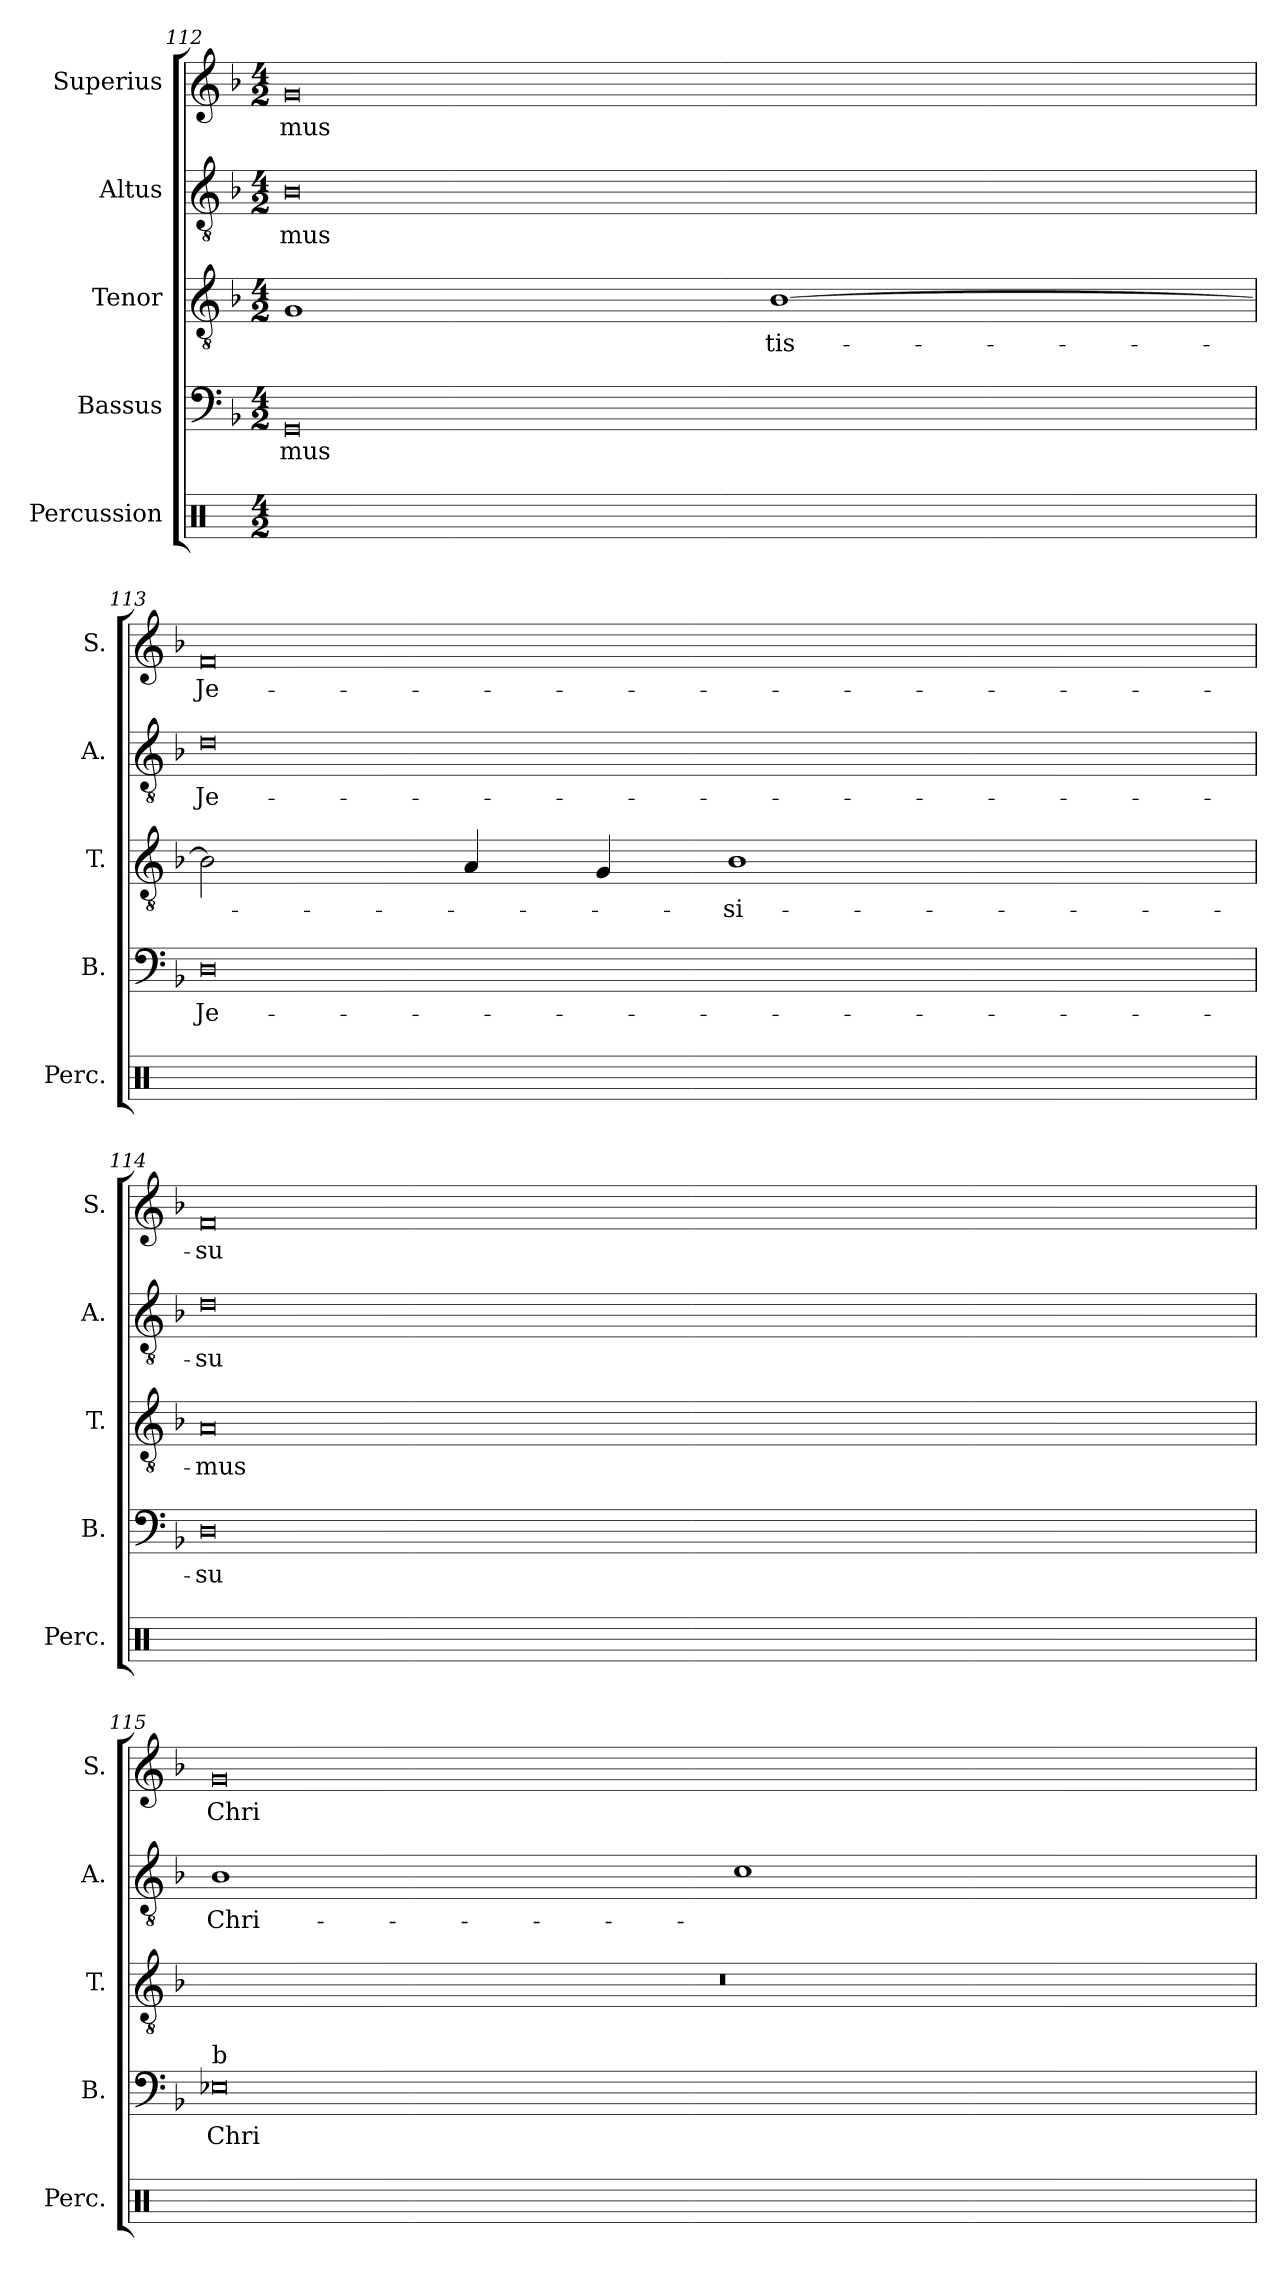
**kern	**kern	**text	**kern	**text	**kern	**text	**kern	**text
*part5	*part4	*part4	*part3	*part3	*part2	*part2	*part1	*part1
*staff5	*staff4	*staff4	*staff3	*staff3	*staff2	*staff2	*staff1	*staff1
*I"Percussion	*I"Bassus	*	*I"Tenor	*	*I"Altus	*	*I"Superius	*
*I'Perc.	*I'B.	*	*I'T.	*	*I'A.	*	*I'S.	*
!!LO:LB:g=z
*clefX	*clefF4	*	*clefGv2	*	*clefGv2	*	*clefG2	*
*	*	*	*ITrd7c12	*	*ITrd7c12	*	*	*
*k[]	*k[b-]	*	*k[b-]	*	*k[b-]	*	*k[b-]	*
*C:	*F:	*	*F:	*	*F:	*	*F:	*
*M4/2	*M4/2	*	*M4/2	*	*M4/2	*	*M4/2	*
=112	=112	=112	=112	=112	=112	=112	=112	=112
!	!	!LO:LY:b:color=#000000	!	!	!	!	!	!
!	!	!	!	!	!	!LO:LY:b:color=#000000	!	!
!	!	!	!	!	!	!	!	!LO:LY:b:color=#000000
16Rei/LLyy	0GGi	-mus	1GGi	.	0BB-i	-mus	0gi	-mus
16Rei/yy	.	.	.	.	.	.	.	.
16Rei/yy	.	.	.	.	.	.	.	.
16Rei/JJyy	.	.	.	.	.	.	.	.
16Rei/LLyy	.	.	.	.	.	.	.	.
16Rei/yy	.	.	.	.	.	.	.	.
16Rei/yy	.	.	.	.	.	.	.	.
16Rei/JJyy	.	.	.	.	.	.	.	.
16Rei/LLyy	.	.	.	.	.	.	.	.
16Rei/yy	.	.	.	.	.	.	.	.
16Rei/yy	.	.	.	.	.	.	.	.
16Rei/JJyy	.	.	.	.	.	.	.	.
16Rei/LLyy	.	.	.	.	.	.	.	.
16Rei/yy	.	.	.	.	.	.	.	.
16Rei/yy	.	.	.	.	.	.	.	.
16Rei/JJyy	.	.	.	.	.	.	.	.
!	!	!	!	!LO:LY:b:color=#000000	!	!	!	!
16Rei/LLyy	.	.	[>1BB-i	-tis-	.	.	.	.
16Rei/yy	.	.	.	.	.	.	.	.
16Rei/yy	.	.	.	.	.	.	.	.
16Rei/JJyy	.	.	.	.	.	.	.	.
16Rei/LLyy	.	.	.	.	.	.	.	.
16Rei/yy	.	.	.	.	.	.	.	.
16Rei/yy	.	.	.	.	.	.	.	.
16Rei/JJyy	.	.	.	.	.	.	.	.
16Rei/LLyy	.	.	.	.	.	.	.	.
16Rei/yy	.	.	.	.	.	.	.	.
16Rei/yy	.	.	.	.	.	.	.	.
16Rei/JJyy	.	.	.	.	.	.	.	.
16Rei/LLyy	.	.	.	.	.	.	.	.
16Rei/yy	.	.	.	.	.	.	.	.
16Rei/yy	.	.	.	.	.	.	.	.
16Rei/JJyy	.	.	.	.	.	.	.	.
=113	=113	=113	=113	=113	=113	=113	=113	=113
!	!	!LO:LY:b:color=#000000	!	!	!	!	!	!
!	!	!	!	!	!	!LO:LY:b:color=#000000	!	!
!	!	!	!	!	!	!	!	!LO:LY:b:color=#000000
16Rei/LLyy	0Di	Je-	2BB-i\]	.	0Di	Je-	0fi	Je-
16Rei/yy	.	.	.	.	.	.	.	.
16Rei/yy	.	.	.	.	.	.	.	.
16Rei/JJyy	.	.	.	.	.	.	.	.
16Rei/LLyy	.	.	.	.	.	.	.	.
16Rei/yy	.	.	.	.	.	.	.	.
16Rei/yy	.	.	.	.	.	.	.	.
16Rei/JJyy	.	.	.	.	.	.	.	.
16Rei/LLyy	.	.	4AAi/	.	.	.	.	.
16Rei/yy	.	.	.	.	.	.	.	.
16Rei/yy	.	.	.	.	.	.	.	.
16Rei/JJyy	.	.	.	.	.	.	.	.
16Rei/LLyy	.	.	4GGi/	.	.	.	.	.
16Rei/yy	.	.	.	.	.	.	.	.
16Rei/yy	.	.	.	.	.	.	.	.
16Rei/JJyy	.	.	.	.	.	.	.	.
!	!	!	!	!LO:LY:b:color=#000000	!	!	!	!
16Rei/LLyy	.	.	1BB-i	-si-	.	.	.	.
16Rei/yy	.	.	.	.	.	.	.	.
16Rei/yy	.	.	.	.	.	.	.	.
16Rei/JJyy	.	.	.	.	.	.	.	.
16Rei/LLyy	.	.	.	.	.	.	.	.
16Rei/yy	.	.	.	.	.	.	.	.
16Rei/yy	.	.	.	.	.	.	.	.
16Rei/JJyy	.	.	.	.	.	.	.	.
16Rei/LLyy	.	.	.	.	.	.	.	.
16Rei/yy	.	.	.	.	.	.	.	.
16Rei/yy	.	.	.	.	.	.	.	.
16Rei/JJyy	.	.	.	.	.	.	.	.
16Rei/LLyy	.	.	.	.	.	.	.	.
16Rei/yy	.	.	.	.	.	.	.	.
16Rei/yy	.	.	.	.	.	.	.	.
16Rei/JJyy	.	.	.	.	.	.	.	.
=114	=114	=114	=114	=114	=114	=114	=114	=114
!	!	!LO:LY:b:color=#000000	!	!	!	!	!	!
!	!	!	!	!LO:LY:b:color=#000000	!	!	!	!
!	!	!	!	!	!	!LO:LY:b:color=#000000	!	!
!	!	!	!	!	!	!	!	!LO:LY:b:color=#000000
16Rei/LLyy	0Di	-su	0AAi	-mus	0Di	-su	0fi	-su
16Rei/yy	.	.	.	.	.	.	.	.
16Rei/yy	.	.	.	.	.	.	.	.
16Rei/JJyy	.	.	.	.	.	.	.	.
16Rei/LLyy	.	.	.	.	.	.	.	.
16Rei/yy	.	.	.	.	.	.	.	.
16Rei/yy	.	.	.	.	.	.	.	.
16Rei/JJyy	.	.	.	.	.	.	.	.
16Rei/LLyy	.	.	.	.	.	.	.	.
16Rei/yy	.	.	.	.	.	.	.	.
16Rei/yy	.	.	.	.	.	.	.	.
16Rei/JJyy	.	.	.	.	.	.	.	.
16Rei/LLyy	.	.	.	.	.	.	.	.
16Rei/yy	.	.	.	.	.	.	.	.
16Rei/yy	.	.	.	.	.	.	.	.
16Rei/JJyy	.	.	.	.	.	.	.	.
16Rei/LLyy	.	.	.	.	.	.	.	.
16Rei/yy	.	.	.	.	.	.	.	.
16Rei/yy	.	.	.	.	.	.	.	.
16Rei/JJyy	.	.	.	.	.	.	.	.
16Rei/LLyy	.	.	.	.	.	.	.	.
16Rei/yy	.	.	.	.	.	.	.	.
16Rei/yy	.	.	.	.	.	.	.	.
16Rei/JJyy	.	.	.	.	.	.	.	.
16Rei/LLyy	.	.	.	.	.	.	.	.
16Rei/yy	.	.	.	.	.	.	.	.
16Rei/yy	.	.	.	.	.	.	.	.
16Rei/JJyy	.	.	.	.	.	.	.	.
16Rei/LLyy	.	.	.	.	.	.	.	.
16Rei/yy	.	.	.	.	.	.	.	.
16Rei/yy	.	.	.	.	.	.	.	.
16Rei/JJyy	.	.	.	.	.	.	.	.
=115	=115	=115	=115	=115	=115	=115	=115	=115
!	!	!LO:LY:b:color=#000000	!LO:N:vis=1	!	!	!	!	!
!	!	!	!	!	!	!LO:LY:b:color=#000000	!	!
!	!LO:TX:a:t=b	!	!	!	!	!	!	!
!	!	!	!	!	!	!	!	!LO:LY:b:color=#000000
16Rei/LLyy	0E-j	Chri-	0r	.	1BB-i	Chri-	0gi	Chri-
16Rei/yy	.	.	.	.	.	.	.	.
16Rei/yy	.	.	.	.	.	.	.	.
16Rei/JJyy	.	.	.	.	.	.	.	.
16Rei/LLyy	.	.	.	.	.	.	.	.
16Rei/yy	.	.	.	.	.	.	.	.
16Rei/yy	.	.	.	.	.	.	.	.
16Rei/JJyy	.	.	.	.	.	.	.	.
16Rei/LLyy	.	.	.	.	.	.	.	.
16Rei/yy	.	.	.	.	.	.	.	.
16Rei/yy	.	.	.	.	.	.	.	.
16Rei/JJyy	.	.	.	.	.	.	.	.
16Rei/LLyy	.	.	.	.	.	.	.	.
16Rei/yy	.	.	.	.	.	.	.	.
16Rei/yy	.	.	.	.	.	.	.	.
16Rei/JJyy	.	.	.	.	.	.	.	.
16Rei/LLyy	.	.	.	.	1Ci	.	.	.
16Rei/yy	.	.	.	.	.	.	.	.
16Rei/yy	.	.	.	.	.	.	.	.
16Rei/JJyy	.	.	.	.	.	.	.	.
16Rei/LLyy	.	.	.	.	.	.	.	.
16Rei/yy	.	.	.	.	.	.	.	.
16Rei/yy	.	.	.	.	.	.	.	.
16Rei/JJyy	.	.	.	.	.	.	.	.
16Rei/LLyy	.	.	.	.	.	.	.	.
16Rei/yy	.	.	.	.	.	.	.	.
16Rei/yy	.	.	.	.	.	.	.	.
16Rei/JJyy	.	.	.	.	.	.	.	.
16Rei/LLyy	.	.	.	.	.	.	.	.
16Rei/yy	.	.	.	.	.	.	.	.
16Rei/yy	.	.	.	.	.	.	.	.
16Rei/JJyy	.	.	.	.	.	.	.	.
=	=	=	=	=	=	=	=	=
*-	*-	*-	*-	*-	*-	*-	*-	*-
